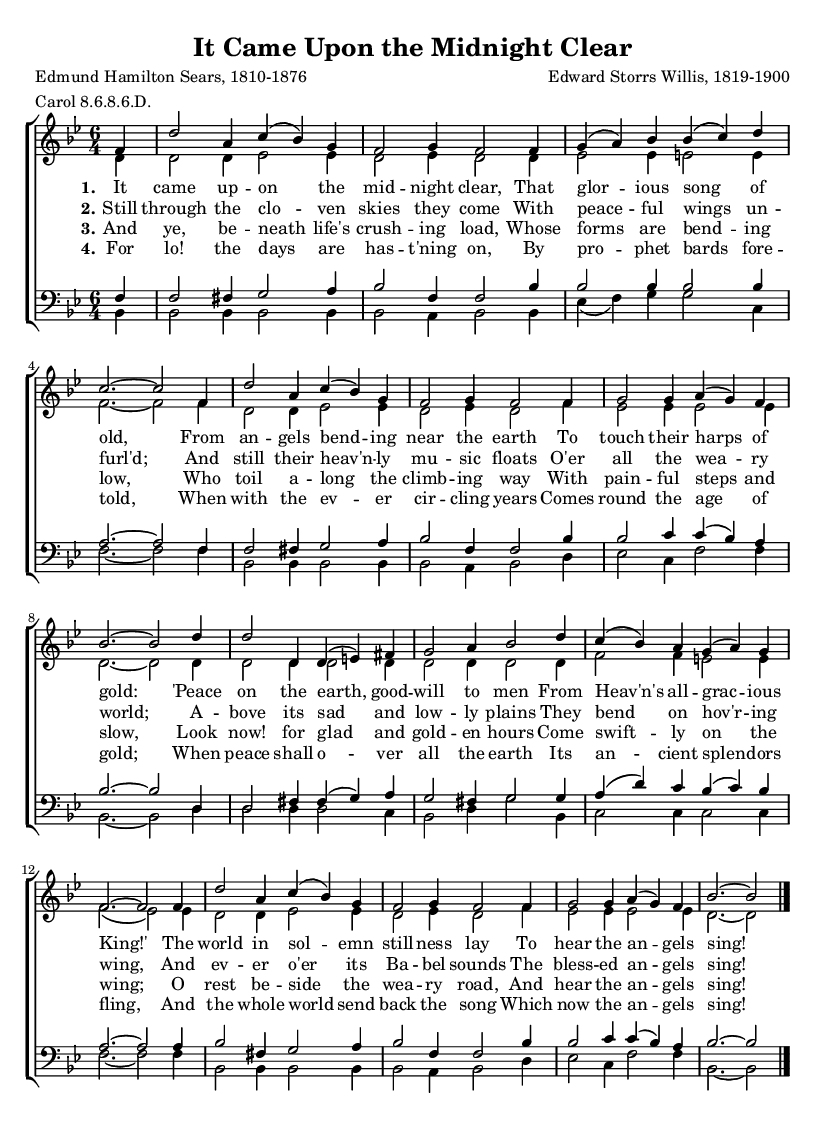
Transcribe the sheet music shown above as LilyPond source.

\header {
  filename = "it_came.ly"
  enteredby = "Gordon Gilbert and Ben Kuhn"
  composer = "Edward Storrs Willis, 1819-1900"
  poet = "Edmund Hamilton Sears, 1810-1876"
  title = "It Came Upon the Midnight Clear"
  metre = "Carol 8.6.8.6.D."
  meter = \metre
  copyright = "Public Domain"
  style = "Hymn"
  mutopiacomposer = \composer
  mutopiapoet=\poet
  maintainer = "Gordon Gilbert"
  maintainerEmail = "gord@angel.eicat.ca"
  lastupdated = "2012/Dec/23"
}

\version "2.14.2"

\include "header.ly"

global= {
  \preamble
  \time 6/4
  \key a \major

  \partial 4
}

sop = \context Voice = "sop"    {
  \voiceOne
  \relative c' {
	e4 cis'2 gis4 b( a) fis e2 fis4 e2
	e4 fis( gis) a a( b) cis b2. ~ b2
	e,4 cis'2 gis4 b( a) fis e2 fis4 e2
	e4 fis2 fis4 gis( fis) e a2. ~ a2
	cis4 cis2 cis,4 cis( dis) eis fis2 gis4 a2
	cis4 b( a) gis fis( gis) fis e2. ~ e2
	e4 cis'2 gis4 b( a) fis e2 fis4 e2
	e4 fis2 fis4 gis( fis) e a2. ~ a2 \bar "|."
  }}

alto=\context Voice = "alto"   {
  \voiceTwo
  \relative c' {
	cis4 cis2 cis4 d2 d4 cis2 d4 cis2
	cis4 d2 d4 dis2 dis4 e2. ~ e2
	e4 cis2 cis4 d2 d4 cis2 d4 cis2
	e4 d2 d4 d2 d4 cis2. ~ cis2
	cis4 cis2 cis4 cis2 cis4 cis2 cis4 cis2
	cis4 e2 e4 dis2 dis4 e2.( d2)
	d4 cis2 cis4 d2 d4 cis2 d4 cis2
	e4 d2 d4 d2 d4 cis2. ~ cis2
  }}

tenor = \context Voice = "tenor"   {
  \voiceOne
  \relative c' {
	e,4 e2 eis4 fis2 gis4 a2 e4 e2
	a4 a2 a4  a2 a4 gis2. ~ gis2
	e4 e2 eis4 fis2 gis4 a2 e4 e2
	a4 a2 b4 b( a) gis a2. ~ a2
	cis,4 cis2 eis4 eis( fis) gis fis2 eis4 fis2
	fis4 gis( cis) b a( b) a gis2. ~ gis2
	gis4 a2 eis4 fis2 gis4 a2 e4 e2
	a4 a2 b4 b( a) gis a2. ~ a2
  }}

bass = \context Voice = "bass"   {
  \voiceTwo
  \relative c' {
	a,4 a2 a4 a2 a4 a2 gis4 a2
	a4 d( e) fis fis2 b,4 e2. ~ e2
	e4 a,2 a4 a2 a4 a2 gis4 a2
	cis4 d2 b4 e2 e4 a,2. ~ a2
	cis4 cis2 cis4 cis2 b4 a2 cis4 fis2
	a,4 b2 b4 b2 b4 e2. ~ e2
	e4 a,2 a4 a2 a4 a2 gis4 a2
	cis4 d2 b4 e2 e4 a,2. ~ a2
  }}
accomp=\chordmode {

}

stanzaa = \lyricmode {
  It came up -- on the mid -- night clear,
  That glor -- ious song of old,
  From an -- gels bend -- ing near the earth
  To touch their harps of gold:
  'Peace on the earth, good -- will to men
  From Heav'n's all -- grac -- ious King!'
  The world in sol -- emn still -- ness lay
  To hear the an -- gels sing!
}

stanzab = \lyricmode {
  Still through the clo -- ven skies they come
  With peace -- ful wings un -- furl'd;
  And still their heav'n -- ly mu -- sic floats
  O'er all the wea -- ry world;
  A -- bove its sad and low -- ly plains
  They bend on hov'r -- ing wing,
  And ev -- er o'er its Ba -- bel sounds
  The bless -- ed an -- gels sing!
}

stanzac = \lyricmode {
  And ye, be -- neath life's crush -- ing load,
  Whose forms are bend -- ing low,
  Who toil a -- long the climb -- ing way
  With pain -- ful steps and slow,
  Look now! for glad and gold -- en hours
  Come swift -- ly on the wing;
  O rest be -- side the wea -- ry road,
  And hear the an -- gels sing!
}

stanzad = \lyricmode {
  For lo! the days are has -- t'ning on,
  By pro -- phet bards fore -- told,
  When with the ev -- er cir -- cling years
  Comes round the age of gold;
  When peace shall o -- ver all the earth
  Its an -- cient splen -- dors fling,
  And the whole world send back the song
  Which now the an -- gels sing!
}
stanzae = \lyricmode {

}
stanzaf = \lyricmode {

}

\score {	\transpose a bes
  \context ChoirStaff <<
    \context ChordNames \accomp
    \unset ChoirStaff.melismaBusyProperties
    \context Staff ="upper"  { \clef "G" <<
      \global
      \sop
      \alto
    >>}

    \lyricsto "sop" \context Lyrics = "stanza-1" {
      \set stanza = "1."
      \stanzaa }
    \lyricsto "sop" \context Lyrics = "stanza-2" {
      \set stanza = "2."
      \stanzab }
    \lyricsto "sop" \context Lyrics = "stanza-3" {
      \set stanza = "3."
      \stanzac }
    \lyricsto "sop" \context Lyrics = "stanza-4" {
      \set stanza = "4."
        \stanzad }
                                %	\lyricsto "sop" \context Lyrics = "stanza-5" {
                                %		\set stanza = "5."
                                %			\stanzae }
                                %	\lyricsto "sop" \context Lyrics = "stanza-6" {
                                %		\set stanza = "6."
                                %			\stanzaf }
    \context Staff = "lower"  { \clef "F"<<
      \global
      \tenor
      \bass
    >>}
  >>
}
